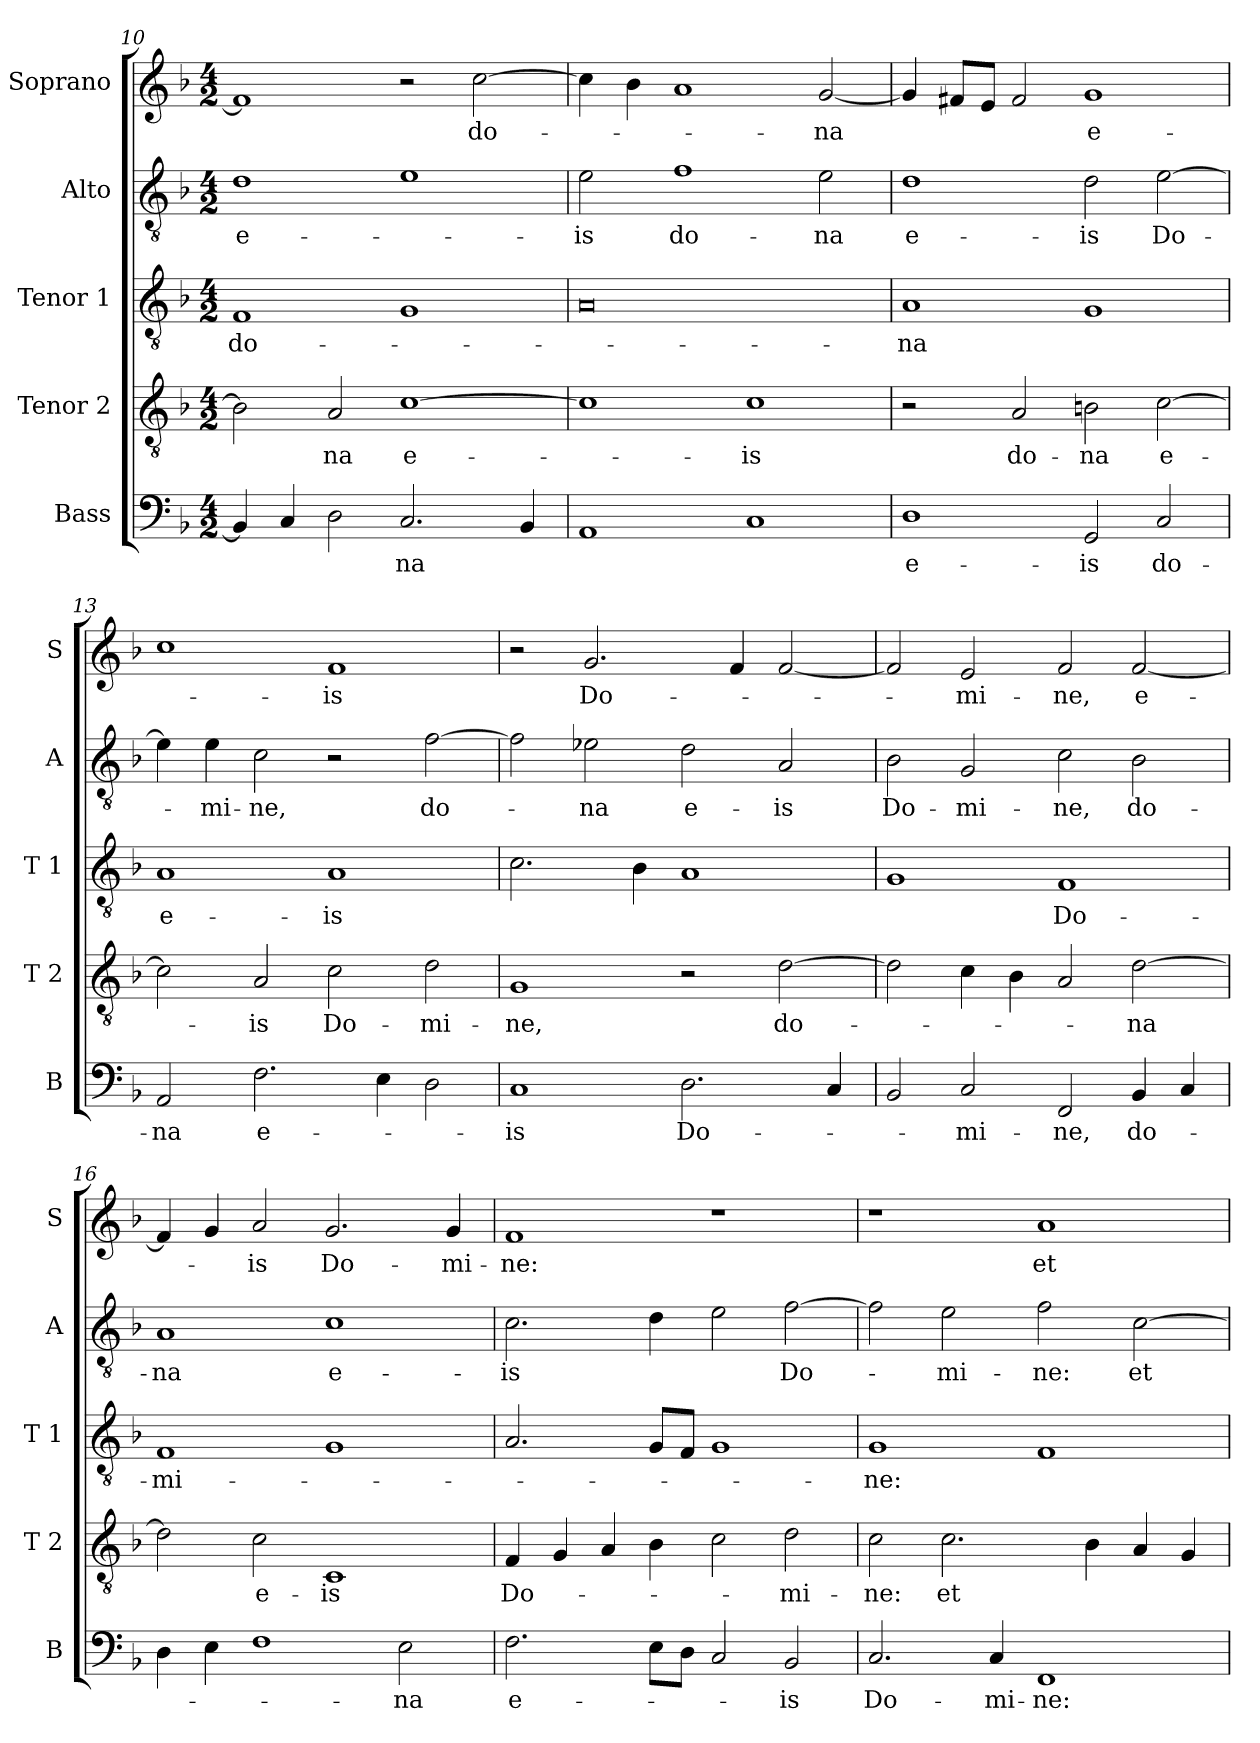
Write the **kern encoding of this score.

**kern	**text	**kern	**text	**kern	**text	**kern	**text	**kern	**text
*part5	*part5	*part4	*part4	*part3	*part3	*part2	*part2	*part1	*part1
*staff5	*staff5	*staff4	*staff4	*staff3	*staff3	*staff2	*staff2	*staff1	*staff1
*I"Bass	*	*I"Tenor 2	*	*I"Tenor 1	*	*I"Alto	*	*I"Soprano	*
*I'B	*	*I'T 2	*	*I'T 1	*	*I'A	*	*I'S	*
*clefF4	*	*clefGv2	*	*clefGv2	*	*clefGv2	*	*clefG2	*
*k[b-]	*	*k[b-]	*	*k[b-]	*	*k[b-]	*	*k[b-]	*
*F:	*	*F:	*	*F:	*	*F:	*	*F:	*
*M4/2	*	*M4/2	*	*M4/2	*	*M4/2	*	*M4/2	*
=10	=10	=10	=10	=10	=10	=10	=10	=10	=10
!	!	!	!	!	!LO:LY:b	!	!LO:LY:b	!	!
4BB-/]	.	2B-\]	.	1F	do-	1d	e-	1f]	.
4C/	.	.	.	.	.	.	.	.	.
!	!	!	!LO:LY:b	!	!	!	!	!	!
2D\	.	2A/	-na	.	.	.	.	.	.
!	!LO:LY:b	!	!LO:LY:b	!	!	!	!	!	!
2.C/	-na	[1c	e-	1G	.	1e	.	2r	.
!	!	!	!	!	!	!	!	!	!LO:LY:b
.	.	.	.	.	.	.	.	[2cc\	do-
4BB-/	.	.	.	.	.	.	.	.	.
!!LO:PB:g=z
=11	=11	=11	=11	=11	=11	=11	=11	=11	=11
!	!	!	!	!	!	!	!LO:LY:b	!	!
1AA	.	1c]	.	0A	.	2e\	-is	4cc\]	.
.	.	.	.	.	.	.	.	4b-\	.
!	!	!	!	!	!	!	!LO:LY:b	!	!
.	.	.	.	.	.	1f	do-	1a	.
!	!	!	!LO:LY:b	!	!	!	!	!	!
1C	.	1c	-is	.	.	.	.	.	.
!	!	!	!	!	!	!	!LO:LY:b	!	!LO:LY:b
.	.	.	.	.	.	2e\	-na	[2g/	-na
=12	=12	=12	=12	=12	=12	=12	=12	=12	=12
!	!LO:LY:b	!	!	!	!LO:LY:b	!	!LO:LY:b	!	!
1D	e-	2r	.	1A	-na	1d	e-	4g/]	.
.	.	.	.	.	.	.	.	8f#X/L	.
.	.	.	.	.	.	.	.	8e/J	.
!	!	!	!LO:LY:b	!	!	!	!	!	!
.	.	2A/	do-	.	.	.	.	2f#/	.
!	!LO:LY:b	!	!LO:LY:b	!	!	!	!LO:LY:b	!	!LO:LY:b
2GG/	-is	2Bn\	-na	1G	.	2d\	-is	1g	e-
!	!LO:LY:b	!	!LO:LY:b	!	!	!	!LO:LY:b	!	!
2C/	do-	[2c\	e-	.	.	[2e\	Do-	.	.
=13	=13	=13	=13	=13	=13	=13	=13	=13	=13
!	!LO:LY:b	!	!	!	!LO:LY:b	!	!	!	!
2AA/	-na	2c\]	.	1A	e-	4e\]	.	1cc	.
!	!	!	!	!	!	!	!LO:LY:b	!	!
.	.	.	.	.	.	4e\	-mi-	.	.
!	!LO:LY:b	!	!LO:LY:b	!	!	!	!LO:LY:b	!	!
2.F\	e-	2A/	-is	.	.	2c\	-ne,	.	.
!	!	!	!LO:LY:b	!	!LO:LY:b	!	!	!	!LO:LY:b
.	.	2c\	Do-	1A	-is	2r	.	1f	-is
4E\	.	.	.	.	.	.	.	.	.
!	!	!	!LO:LY:b	!	!	!	!LO:LY:b	!	!
2D\	.	2d\	-mi-	.	.	[2f\	do-	.	.
=14	=14	=14	=14	=14	=14	=14	=14	=14	=14
!	!LO:LY:b	!	!LO:LY:b	!	!	!	!	!	!
1C	-is	1G	-ne,	2.c\	.	2f\]	.	2r	.
!	!	!	!	!	!	!	!LO:LY:b	!	!LO:LY:b
.	.	.	.	.	.	2e-X\	-na	2.g/	Do-
.	.	.	.	4B-\	.	.	.	.	.
!	!LO:LY:b	!	!	!	!	!	!LO:LY:b	!	!
2.D\	Do-	2r	.	1A	.	2d\	e-	.	.
.	.	.	.	.	.	.	.	4f/	.
!	!	!	!LO:LY:b	!	!	!	!LO:LY:b	!	!
.	.	[2d\	do-	.	.	2A/	-is	[2f/	.
4C/	.	.	.	.	.	.	.	.	.
=15	=15	=15	=15	=15	=15	=15	=15	=15	=15
!	!	!	!	!	!	!	!LO:LY:b	!	!
2BB-/	.	2d\]	.	1G	.	2B-\	Do-	2f/]	.
!	!LO:LY:b	!	!	!	!	!	!LO:LY:b	!	!LO:LY:b
2C/	-mi-	4c\	.	.	.	2G/	-mi-	2e/	-mi-
.	.	4B-\	.	.	.	.	.	.	.
!	!LO:LY:b	!	!	!	!LO:LY:b	!	!LO:LY:b	!	!LO:LY:b
2FF/	-ne,	2A/	.	1F	Do-	2c\	-ne,	2f/	-ne,
!	!LO:LY:b	!	!LO:LY:b	!	!	!	!LO:LY:b	!	!LO:LY:b
4BB-/	do-	[2d\	-na	.	.	2B-\	do-	[2f/	e-
4C/	.	.	.	.	.	.	.	.	.
!!LO:LB:g=z
=16	=16	=16	=16	=16	=16	=16	=16	=16	=16
!	!	!	!	!	!LO:LY:b	!	!LO:LY:b	!	!
4D\	.	2d\]	.	1F	-mi-	1A	-na	4f/]	.
4E\	.	.	.	.	.	.	.	4g/	.
!	!	!	!LO:LY:b	!	!	!	!	!	!LO:LY:b
1F	.	2c\	e-	.	.	.	.	2a/	-is
!	!	!	!LO:LY:b	!	!	!	!LO:LY:b	!	!LO:LY:b
.	.	1C	-is	1G	.	1c	e-	2.g/	Do-
!	!LO:LY:b	!	!	!	!	!	!	!	!
2E\	-na	.	.	.	.	.	.	.	.
!	!	!	!	!	!	!	!	!	!LO:LY:b
.	.	.	.	.	.	.	.	4g/	-mi-
=17	=17	=17	=17	=17	=17	=17	=17	=17	=17
!	!LO:LY:b	!	!LO:LY:b	!	!	!	!LO:LY:b	!	!LO:LY:b
2.F\	e-	4F/	Do-	2.A/	.	2.c\	-is	1f	-ne:
.	.	4G/	.	.	.	.	.	.	.
.	.	4A/	.	.	.	.	.	.	.
8E\L	.	4B-\	.	8G/L	.	4d\	.	.	.
8D\J	.	.	.	8F/J	.	.	.	.	.
2C/	.	2c\	.	1G	.	2e\	.	1r	.
!	!LO:LY:b	!	!LO:LY:b	!	!	!	!LO:LY:b	!	!
2BB-/	-is	2d\	-mi-	.	.	[2f\	Do-	.	.
=18	=18	=18	=18	=18	=18	=18	=18	=18	=18
!	!LO:LY:b	!	!LO:LY:b	!	!LO:LY:b	!	!	!	!
2.C/	Do-	2c\	-ne:	1G	-ne:	2f\]	.	1r	.
!	!	!	!LO:LY:b	!	!	!	!LO:LY:b	!	!
.	.	2.c\	et	.	.	2e\	-mi-	.	.
!	!LO:LY:b	!	!	!	!	!	!	!	!
4C/	-mi-	.	.	.	.	.	.	.	.
!	!LO:LY:b	!	!	!	!	!	!LO:LY:b	!	!LO:LY:b
1FF	-ne:	.	.	1F	.	2f\	-ne:	1a	et
.	.	4B-\	.	.	.	.	.	.	.
!	!	!	!	!	!	!	!LO:LY:b	!	!
.	.	4A/	.	.	.	[2c\	et	.	.
.	.	4G/	.	.	.	.	.	.	.
=	=	=	=	=	=	=	=	=	=
*-	*-	*-	*-	*-	*-	*-	*-	*-	*-
